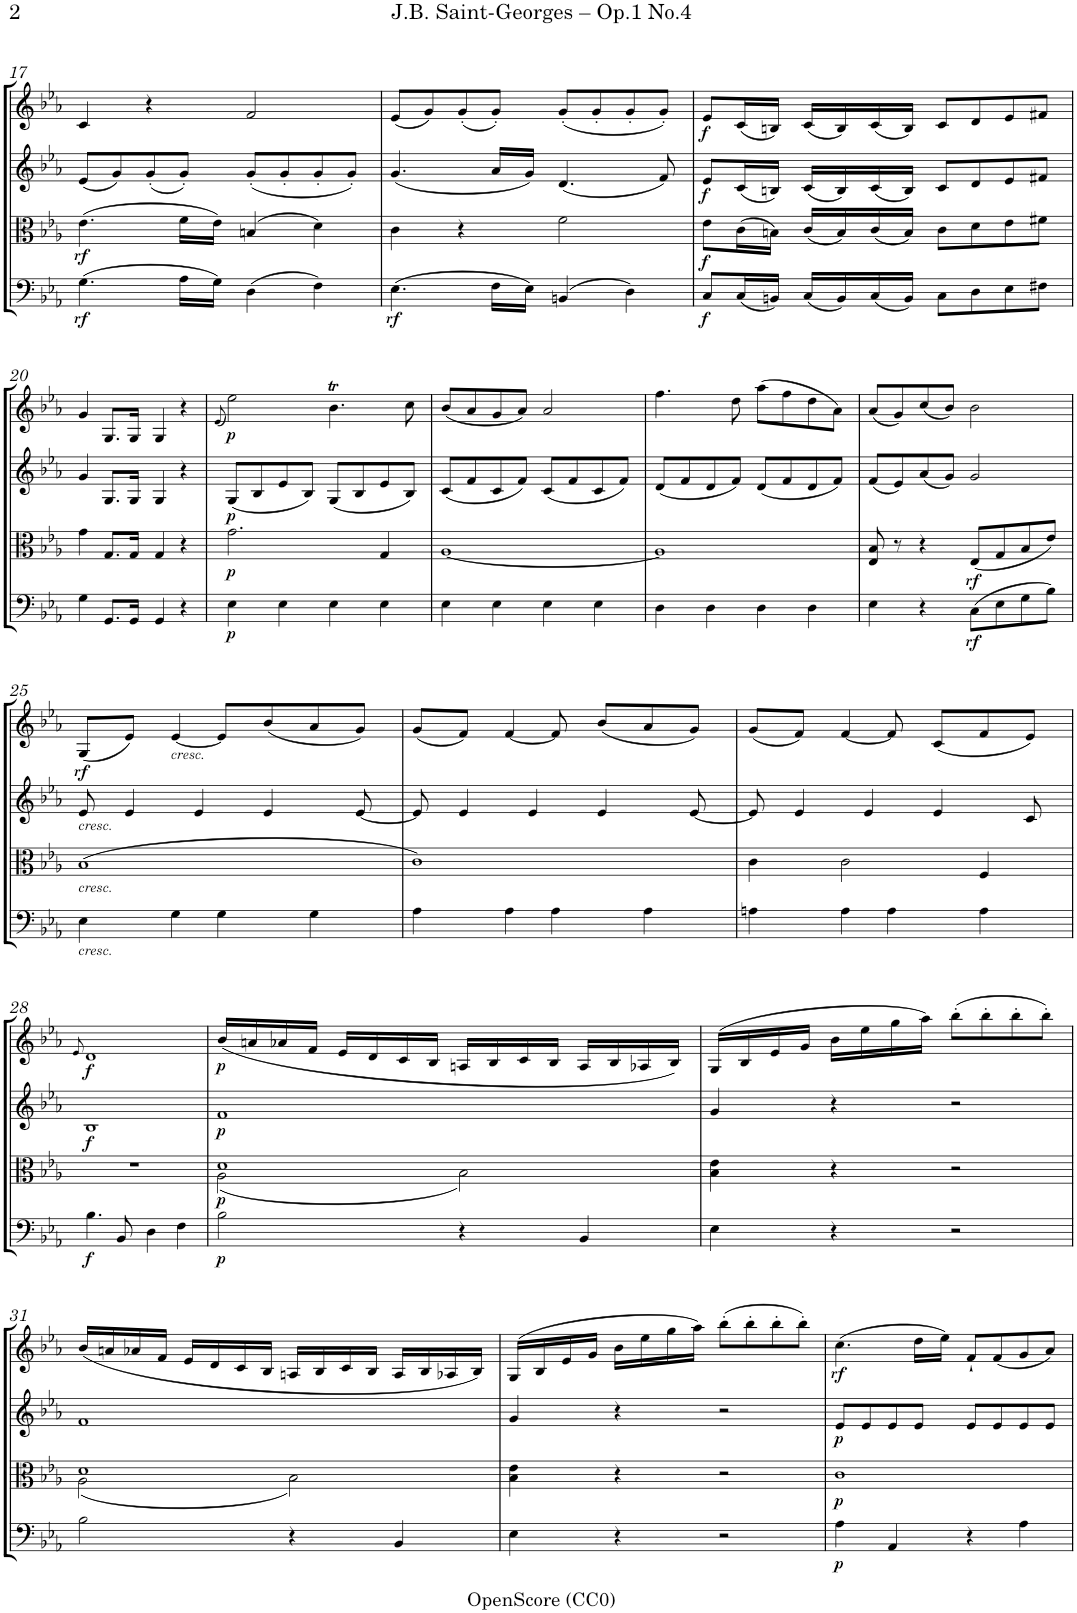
**kern	**dynam	**kern	**dynam	**kern	**dynam	**kern	**dynam
*part4	*part4	*part3	*part3	*part2	*part2	*part1	*part1
*staff4	*staff4	*staff3	*staff3	*staff2	*staff2	*staff1	*staff1
*I"Violoncello	*	*I"Viola	*	*I"Violin 2	*	*I"Violin 1	*
*I'Vc	*	*I'Vla	*	*I'Vln	*	*I'Vln	*
!!LO:PB:g=z
*clefF4	*	*clefC3	*	*clefG2	*	*clefG2	*
*k[b-e-a-]	*	*k[b-e-a-]	*	*k[b-e-a-]	*	*k[b-e-a-]	*
*M2/2	*	*M2/2	*	*M2/2	*	*M2/2	*
*met(c|)	*	*met(c|)	*	*met(c|)	*	*met(c|)	*
=17	=17	=17	=17	=17	=17	=17	=17
!	!LO:DY:b	!	!LO:DY:b	!	!	!	!
(>4.G\	rf	(4.e-\	rf	(8e-/L	.	4c/	.
.	.	.	.	8g/)	.	.	.
.	.	.	.	(8g'/	.	4r	.
16A-\LL	.	16f\LL	.	8g'/J)	.	.	.
16G\JJ)	.	16e-\JJ)	.	.	.	.	.
(>4D\	.	(4Bn/	.	(8g'/L	.	2f/	.
.	.	.	.	8g'/	.	.	.
4F\)	.	4d\)	.	8g'/	.	.	.
.	.	.	.	8g'/J)	.	.	.
=18	=18	=18	=18	=18	=18	=18	=18
!	!LO:DY:b	!	!	!	!	!	!
(>4.E-\	rf	4c\	.	(4.g/	.	(<8e-/L	.
.	.	.	.	.	.	8g/)	.
.	.	4r	.	.	.	(<8g'/	.
16F\LL	.	.	.	16a-/LL	.	8g'/J)	.
16E-\JJ)	.	.	.	16g/JJ)	.	.	.
(4BBn/	.	2f\	.	(4.d/	.	(<8g'/L	.
.	.	.	.	.	.	8g'/	.
4D\)	.	.	.	.	.	8g'/	.
.	.	.	.	8f/)	.	8g'/J)	.
=19	=19	=19	=19	=19	=19	=19	=19
!	!LO:DY:b	!	!LO:DY:b	!	!LO:DY:b	!	!LO:DY:b
8C/L	f	8e-\L	f	8e-/L	f	8e-/L	f
(<16C/L	.	(16c\L	.	(16c/L	.	(<16c/L	.
16BBn/JJ)	.	16Bn\JJ)	.	16Bn/JJ)	.	16Bn/JJ)	.
(<16C/LL	.	(16c/LL	.	(16c/LL	.	(<16c/LL	.
16BB/)	.	16B/)	.	16B/)	.	16B/)	.
(<16C/	.	(16c/	.	(16c/	.	(<16c/	.
16BB/JJ)	.	16B/JJ)	.	16B/JJ)	.	16B/JJ)	.
8C\L	.	8c\L	.	8c/L	.	8c/L	.
8D\	.	8d\	.	8d/	.	8d/	.
8E-\	.	8e-\	.	8e-/	.	8e-/	.
8F#X\J	.	8f#X\J	.	8f#X/J	.	8f#X/J	.
!!LO:LB:g=z
=20	=20	=20	=20	=20	=20	=20	=20
4G\	.	4g\	.	4g/	.	4g/	.
8.GG/L	.	8.G/L	.	8.G/L	.	8.G/L	.
16GG/Jk	.	16G/Jk	.	16G/Jk	.	16G/Jk	.
4GG/	.	4G/	.	4G/	.	4G/	.
4r	.	4r	.	4r	.	4r	.
=21	=21	=21	=21	=21	=21	=21	=21
.	.	.	.	.	.	(8qe-/	.
!	!LO:DY:b	!	!LO:DY:b	!	!LO:DY:b	!	!LO:DY:b
4E-\	p	2.g\	p	(8G/L	p	2ee-\)	p
.	.	.	.	8B-/	.	.	.
4E-\	.	.	.	8e-/	.	.	.
.	.	.	.	8B-/J)	.	.	.
4E-\	.	.	.	(8G/L	.	4.b-T\	.
.	.	.	.	8B-/	.	.	.
4E-\	.	4G/	.	8e-/	.	.	.
.	.	.	.	8B-/J)	.	8cc\	.
=22	=22	=22	=22	=22	=22	=22	=22
4E-\	.	[<1A-	.	(8c/L	.	(<8b-/L	.
.	.	.	.	8f/	.	8a-/	.
4E-\	.	.	.	8c/	.	8g/	.
.	.	.	.	8f/J)	.	8a-/J)	.
4E-\	.	.	.	(8c/L	.	2a-/	.
.	.	.	.	8f/	.	.	.
4E-\	.	.	.	8c/	.	.	.
.	.	.	.	8f/J)	.	.	.
=23	=23	=23	=23	=23	=23	=23	=23
4D\	.	1A-]	.	(8d/L	.	4.ff\	.
.	.	.	.	8f/	.	.	.
4D\	.	.	.	8d/	.	.	.
.	.	.	.	8f/J)	.	8dd\	.
4D\	.	.	.	(8d/L	.	(>8aa-\L	.
.	.	.	.	8f/	.	8ff\	.
4D\	.	.	.	8d/	.	8dd\	.
.	.	.	.	8f/J)	.	8a-\J)	.
=24	=24	=24	=24	=24	=24	=24	=24
4E-\	.	8E-/ 8B-/	.	(8f/L	.	(<8a-/L	.
.	.	8r	.	8e-/)	.	8g/)	.
4r	.	4r	.	(8a-/	.	(<8cc/	.
.	.	.	.	8g/J)	.	8b-/J)	.
!	!LO:DY:b	!	!LO:DY:b	!	!	!	!
(8C\L	rf	(8E-/L	rf	2g/	.	2b-\	.
8E-\	.	8G/	.	.	.	.	.
8G\	.	8B-/	.	.	.	.	.
8B-\J)	.	8e-/J)	.	.	.	.	.
!!LO:LB:g=z
=25	=25	=25	=25	=25	=25	=25	=25
!	!	!	!	!LO:TX:b:i:t=cresc.	!	!	!
!	!	!LO:TX:b:i:t=cresc.	!	!	!	!	!
!LO:TX:b:i:t=cresc.	!	!	!	!	!	!	!
!	!	!	!	!	!	!	!LO:DY:b
4E-\	.	(1B-	.	8e-/	.	(<8G/L	rf
.	.	.	.	4e-/	.	8e-/J)	.
!	!	!	!	!	!	!LO:TX:b:i:t=cresc.	!
4G\	.	.	.	.	.	[4e-/	.
.	.	.	.	4e-/	.	.	.
4G\	.	.	.	.	.	8e-/L]	.
.	.	.	.	4e-/	.	(<8b-/	.
4G\	.	.	.	.	.	8a-/	.
.	.	.	.	[<8e-/	.	8g/J)	.
=26	=26	=26	=26	=26	=26	=26	=26
4A-\	.	1c)	.	8e-/]	.	(<8g/L	.
.	.	.	.	4e-/	.	8f/J)	.
4A-\	.	.	.	.	.	[4f/	.
.	.	.	.	4e-/	.	.	.
4A-\	.	.	.	.	.	8f/]	.
.	.	.	.	4e-/	.	(<8b-/L	.
4A-\	.	.	.	.	.	8a-/	.
.	.	.	.	[<8e-/	.	8g/J)	.
=27	=27	=27	=27	=27	=27	=27	=27
4An\	.	4c\	.	8e-/]	.	(<8g/L	.
.	.	.	.	4e-/	.	8f/J)	.
4A\	.	2c\	.	.	.	[4f/	.
.	.	.	.	4e-/	.	.	.
4A\	.	.	.	.	.	8f/]	.
.	.	.	.	4e-/	.	(<8c/L	.
4A\	.	4F/	.	.	.	8f/	.
.	.	.	.	8c/	.	8e-/J)	.
!!LO:LB:g=z
=28	=28	=28	=28	=28	=28	=28	=28
.	.	.	.	.	.	8qe-/	.
!	!LO:DY:b	!	!	!	!LO:DY:b	!	!LO:DY:b
4.B-\	f	1r	.	1B-	f	1d	f
8BB-/	.	.	.	.	.	.	.
4D\	.	.	.	.	.	.	.
4F\	.	.	.	.	.	.	.
=29	=29	=29	=29	=29	=29	=29	=29
*	*	*^	*	*	*	*	*
!	!LO:DY:b	!	!	!LO:DY:b	!	!LO:DY:b	!	!LO:DY:b
2B-\	p	(<2A-\	1d	p	1f	p	(16b-/LL	p
.	.	.	.	.	.	.	16an/	.
.	.	.	.	.	.	.	16a-X/	.
.	.	.	.	.	.	.	16f/JJ	.
.	.	.	.	.	.	.	16e-/LL	.
.	.	.	.	.	.	.	16d/	.
.	.	.	.	.	.	.	16c/	.
.	.	.	.	.	.	.	16B-/JJ	.
4r	.	2B-\)	.	.	.	.	16An/LL	.
.	.	.	.	.	.	.	16B-/	.
.	.	.	.	.	.	.	16c/	.
.	.	.	.	.	.	.	16B-/JJ	.
4BB-/	.	.	.	.	.	.	16A/LL	.
.	.	.	.	.	.	.	16B-/	.
.	.	.	.	.	.	.	16A-X/	.
.	.	.	.	.	.	.	16B-/JJ)	.
*	*	*v	*v	*	*	*	*	*
=30	=30	=30	=30	=30	=30	=30	=30
4E-\	.	4B-\ 4e-\	.	4g/	.	(>16G/LL	.
.	.	.	.	.	.	16B-/	.
.	.	.	.	.	.	16e-/	.
.	.	.	.	.	.	16g/JJ	.
4r	.	4r	.	4r	.	16b-\LL	.
.	.	.	.	.	.	16ee-\	.
.	.	.	.	.	.	16gg\	.
.	.	.	.	.	.	16aa-\JJ)	.
2r	.	2r	.	2r	.	(>8bb-'\L	.
.	.	.	.	.	.	8bb-'\	.
.	.	.	.	.	.	8bb-'\	.
.	.	.	.	.	.	8bb-'\J)	.
!!LO:LB:g=z
=31	=31	=31	=31	=31	=31	=31	=31
*	*	*^	*	*	*	*	*
2B-\	.	(<2A-\	1d	.	1f	.	(16b-/LL	.
.	.	.	.	.	.	.	16an/	.
.	.	.	.	.	.	.	16a-X/	.
.	.	.	.	.	.	.	16f/JJ	.
.	.	.	.	.	.	.	16e-/LL	.
.	.	.	.	.	.	.	16d/	.
.	.	.	.	.	.	.	16c/	.
.	.	.	.	.	.	.	16B-/JJ	.
4r	.	2B-\)	.	.	.	.	16An/LL	.
.	.	.	.	.	.	.	16B-/	.
.	.	.	.	.	.	.	16c/	.
.	.	.	.	.	.	.	16B-/JJ	.
4BB-/	.	.	.	.	.	.	16A/LL	.
.	.	.	.	.	.	.	16B-/	.
.	.	.	.	.	.	.	16A-X/	.
.	.	.	.	.	.	.	16B-/JJ)	.
*	*	*v	*v	*	*	*	*	*
=32	=32	=32	=32	=32	=32	=32	=32
4E-\	.	4B-\ 4e-\	.	4g/	.	(>16G/LL	.
.	.	.	.	.	.	16B-/	.
.	.	.	.	.	.	16e-/	.
.	.	.	.	.	.	16g/JJ	.
4r	.	4r	.	4r	.	16b-\LL	.
.	.	.	.	.	.	16ee-\	.
.	.	.	.	.	.	16gg\	.
.	.	.	.	.	.	16aa-\JJ)	.
2r	.	2r	.	2r	.	(>8bb-'\L	.
.	.	.	.	.	.	8bb-'\	.
.	.	.	.	.	.	8bb-'\	.
.	.	.	.	.	.	8bb-'\J)	.
=33	=33	=33	=33	=33	=33	=33	=33
!	!LO:DY:b	!	!LO:DY:b	!	!LO:DY:b	!	!LO:DY:b
4A-\	p	1c	p	8e-/L	p	(>4.cc\	rf
.	.	.	.	8e-/	.	.	.
4AA-/	.	.	.	8e-/	.	.	.
.	.	.	.	8e-/J	.	16dd\LL	.
.	.	.	.	.	.	16ee-\JJ)	.
4r	.	.	.	8e-/L	.	8f`/L	.
.	.	.	.	8e-/	.	(<8f/	.
4A-\	.	.	.	8e-/	.	8g/	.
.	.	.	.	8e-/J	.	8a-/J)	.
=	=	=	=	=	=	=	=
*-	*-	*-	*-	*-	*-	*-	*-
